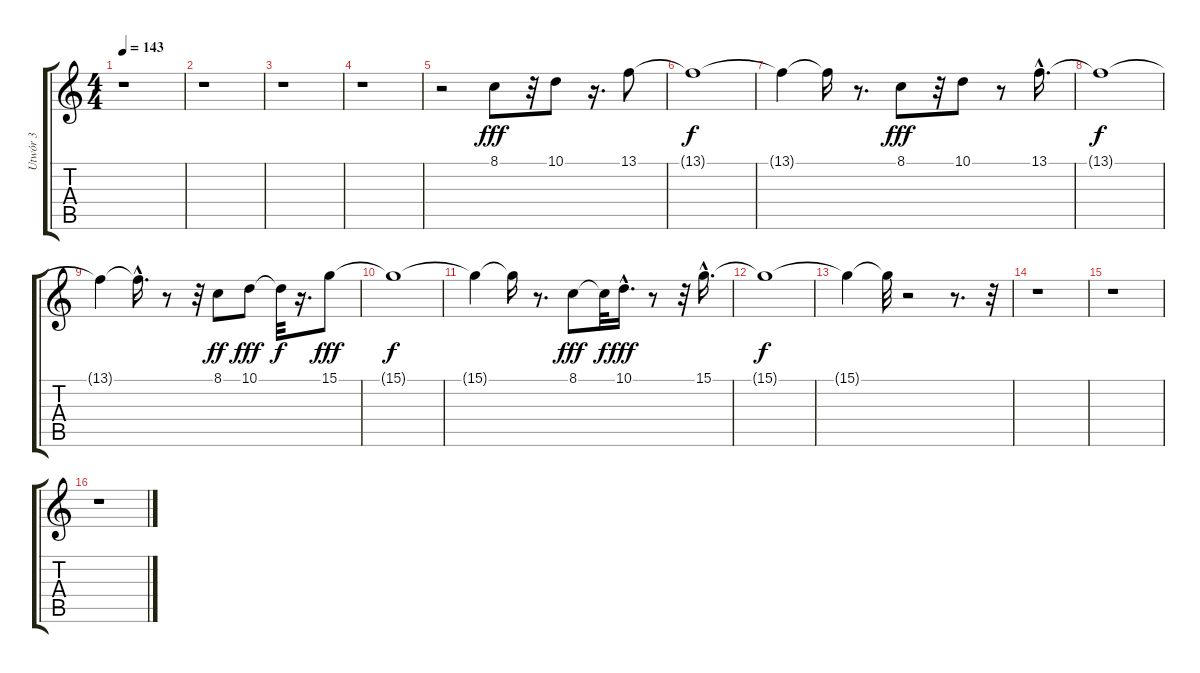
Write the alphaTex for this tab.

\track ("Utwór 3" "Utwór 3") {instrument lead5charang}
\staff {score tabs}
\tuning (E4 B3 G3 D3 A2 E2) {hide}
\ts (4 4)
\tempo 143
\clef g2
\ks c
r.1{dy fff instrument lead5charang} |
r.1 |
r.1 |
r.1 |
r.2 8.1.8{volume 14 balance 7} r.32 10.1.8 r.16{d} 13.1.8 |
13.1{t}.1{dy f} |
13.1{t}.4 13.1{t}.16 r.8{d} 8.1.8{dy fff} r.32 10.1.8 r.8 13.1{hac}.16{d} |
13.1{t}.1{dy f} |
13.1{t}.4 13.1{hac t}.16{d} r.8 r.32 8.1.8{dy ff} 10.1.8{dy fff} 10.1{t}.32{dy f} r.16{d} 15.1.8{dy fff} |
15.1{t}.1{dy f} |
15.1{t}.4 15.1{t}.16 r.8{d} 8.1.8{dy fff} 8.1{t}.32{dy f} 10.1{hac}.16{d dy fff} r.8 r.32 15.1{hac}.16{d} |
15.1{t}.1{dy f} |
15.1{t}.4 15.1{t}.32 r.2 r.8{d} r.32 |
r.1 |
r.1 |
r.1
